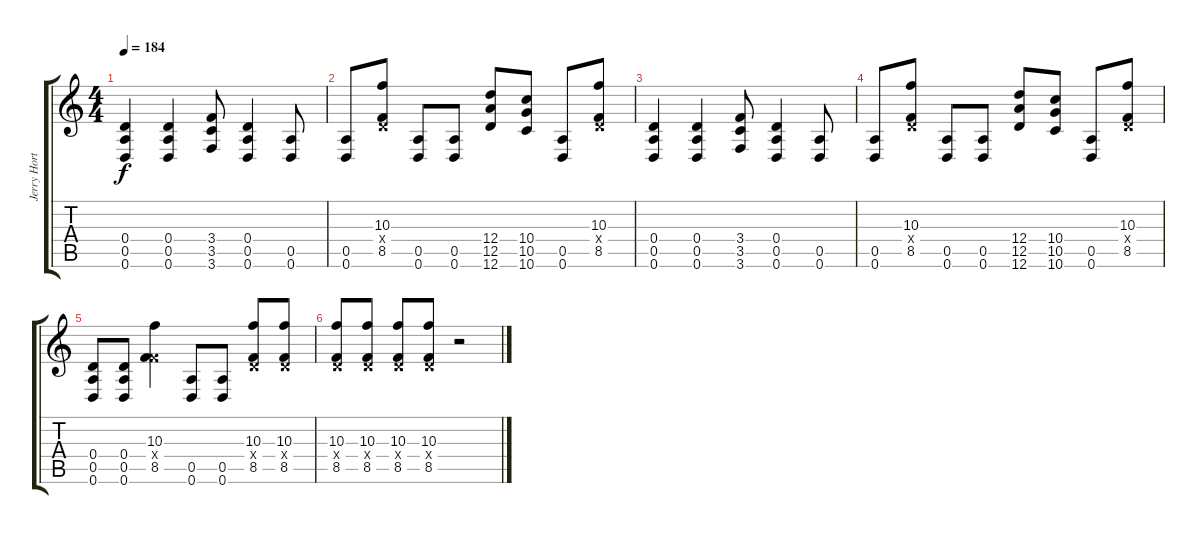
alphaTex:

\track ("Jerry Horton" "Jerry Hort") {instrument distortionguitar}
\staff {score tabs}
\tuning (E4 B3 G3 D3 A2 D2) {hide}
\ts (4 4)
\tempo 184
\clef g2
\ks c
(0.4 0.5 0.6).4{dy f} (0.4 0.5 0.6).4 (3.4 3.5 3.6).8 (0.4 0.5 0.6).4 (0.5 0.6).8 |
(0.5 0.6).8 (10.3 0.4{x} 8.5).8 (0.5 0.6).8 (0.5 0.6).8 (12.4 12.5 12.6).8 (10.4 10.5 10.6).8 (0.5 0.6).8 (10.3 0.4{x} 8.5).8 |
(0.4 0.5 0.6).4 (0.4 0.5 0.6).4 (3.4 3.5 3.6).8 (0.4 0.5 0.6).4 (0.5 0.6).8 |
(0.5 0.6).8 (10.3 0.4{x} 8.5).8 (0.5 0.6).8 (0.5 0.6).8 (12.4 12.5 12.6).8 (10.4 10.5 10.6).8 (0.5 0.6).8 (10.3 0.4{x} 8.5).8 |
(0.4 0.5 0.6).8 (0.4 0.5 0.6).8 (10.3 3.4{x} 8.5).4 (0.5 0.6).8 (0.5 0.6).8 (10.3 0.4{x} 8.5).8 (10.3 0.4{x} 8.5).8 |
(10.3 0.4{x} 8.5).8 (10.3 0.4{x} 8.5).8 (10.3 0.4{x} 8.5).8 (10.3 0.4{x} 8.5).8 r.2
